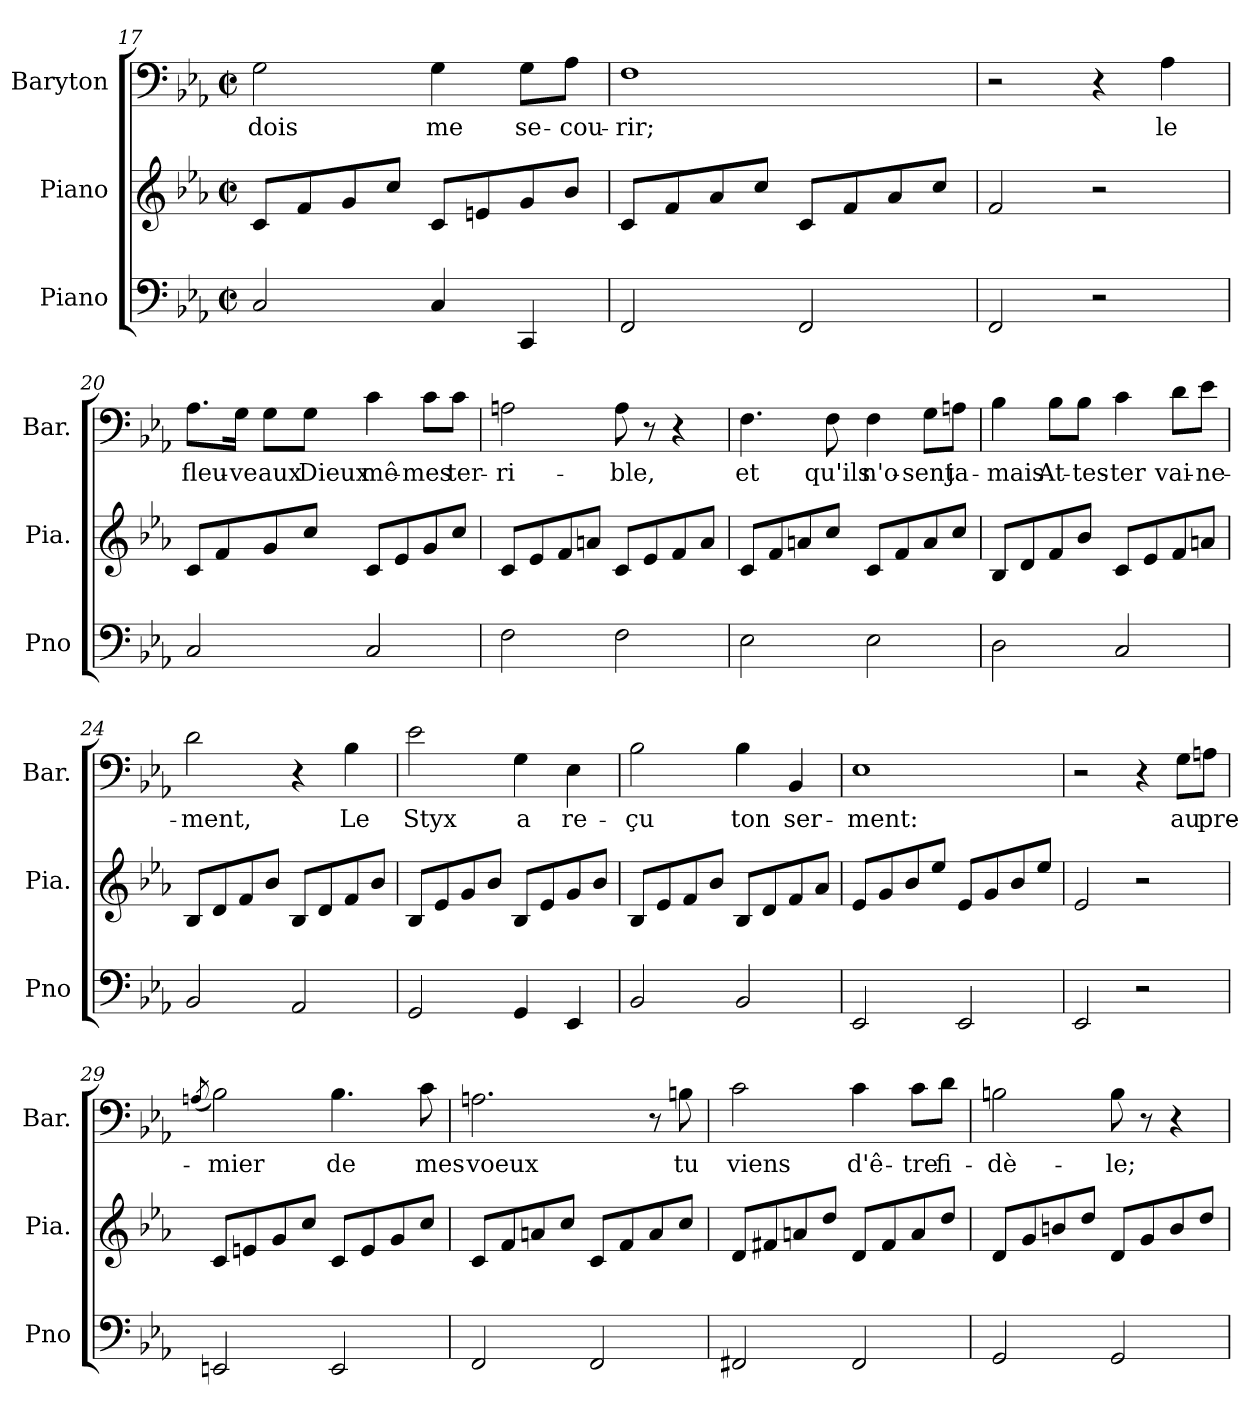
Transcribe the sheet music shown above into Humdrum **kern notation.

**kern	**kern	**kern	**text
*part3	*part2	*part1	*part1
*staff3	*staff2	*staff1	*staff1
*I"Piano	*I"Piano	*I"Baryton	*
*I'Pno	*I'Pia.	*I'Bar.	*
*clefF4	*clefG2	*clefF4	*
*k[b-e-a-]	*k[b-e-a-]	*k[b-e-a-]	*
*M2/2	*M2/2	*M2/2	*
*met(c|)	*met(c|)	*met(c|)	*
=17	=17	=17	=17
!	!	!	!LO:LY:b
2C/	8c/L	2G\	dois
.	8f/	.	.
.	8g/	.	.
.	8cc/J	.	.
!	!	!	!LO:LY:b
4C/	8c/L	4G\	me
.	8en/	.	.
!	!	!	!LO:LY:b
4CC/	8g/	8G\L	se-
!	!	!	!LO:LY:b
.	8b-/J	8A-\J	-cou-
=18	=18	=18	=18
!	!	!	!LO:LY:b
2FF/	8c/L	1F	-rir;
.	8f/	.	.
.	8a-/	.	.
.	8cc/J	.	.
2FF/	8c/L	.	.
.	8f/	.	.
.	8a-/	.	.
.	8cc/J	.	.
!!LO:PB:g=z
=19	=19	=19	=19
2FF/	2f/	2r	.
2r	2r	4r	.
!	!	!	!LO:LY:b
.	.	4A-\	le
=20	=20	=20	=20
!	!	!	!LO:LY:b
2C/	8c/L	8.A-\L	fleu-
.	8f/	.	.
!	!	!	!LO:LY:b
.	.	16G\Jk	-ve
!	!	!	!LO:LY:b
.	8g/	8G\L	aux
!	!	!	!LO:LY:b
.	8cc/J	8G\J	Dieux
!	!	!	!LO:LY:b
2C/	8c/L	4c\	mê-
.	8e-/	.	.
!	!	!	!LO:LY:b
.	8g/	8c\L	-mes
!	!	!	!LO:LY:b
.	8cc/J	8c\J	ter-
=21	=21	=21	=21
!	!	!	!LO:LY:b
2F\	8c/L	2An\	-ri-
.	8e-/	.	.
.	8f/	.	.
.	8an/J	.	.
!	!	!	!LO:LY:b
2F\	8c/L	8A\	-ble,
.	8e-/	8r	.
.	8f/	4r	.
.	8a/J	.	.
=22	=22	=22	=22
!	!	!	!LO:LY:b
2E-\	8c/L	4.F\	et
.	8f/	.	.
.	8an/	.	.
!	!	!	!LO:LY:b
.	8cc/J	8F\	qu'ils
!	!	!	!LO:LY:b
2E-\	8c/L	4F\	n'o-
.	8f/	.	.
!	!	!	!LO:LY:b
.	8a/	8G\L	-sent
!	!	!	!LO:LY:b
.	8cc/J	8An\J	ja-
!!LO:LB:g=z
=23	=23	=23	=23
!	!	!	!LO:LY:b
2D\	8B-/L	4B-\	-mais
.	8d/	.	.
!	!	!	!LO:LY:b
.	8f/	8B-\L	At-
!	!	!	!LO:LY:b
.	8b-/J	8B-\J	-tes-
!	!	!	!LO:LY:b
2C/	8c/L	4c\	-ter
.	8e-/	.	.
!	!	!	!LO:LY:b
.	8f/	8d\L	vai-
!	!	!	!LO:LY:b
.	8an/J	8e-\J	-ne-
=24	=24	=24	=24
!	!	!	!LO:LY:b
2BB-/	8B-/L	2d\	-ment,
.	8d/	.	.
.	8f/	.	.
.	8b-/J	.	.
2AA-/	8B-/L	4r	.
.	8d/	.	.
!	!	!	!LO:LY:b
.	8f/	4B-\	Le
.	8b-/J	.	.
=25	=25	=25	=25
!	!	!	!LO:LY:b
2GG/	8B-/L	2e-\	Styx
.	8e-/	.	.
.	8g/	.	.
.	8b-/J	.	.
!	!	!	!LO:LY:b
4GG/	8B-/L	4G\	a
.	8e-/	.	.
!	!	!	!LO:LY:b
4EE-/	8g/	4E-\	re-
.	8b-/J	.	.
=26	=26	=26	=26
!	!	!	!LO:LY:b
2BB-/	8B-/L	2B-\	-çu
.	8e-/	.	.
.	8f/	.	.
.	8b-/J	.	.
!	!	!	!LO:LY:b
2BB-/	8B-/L	4B-\	ton
.	8d/	.	.
!	!	!	!LO:LY:b
.	8f/	4BB-/	ser-
.	8a-/J	.	.
=27	=27	=27	=27
!	!	!	!LO:LY:b
2EE-/	8e-/L	1E-	-ment:
.	8g/	.	.
.	8b-/	.	.
.	8ee-/J	.	.
2EE-/	8e-/L	.	.
.	8g/	.	.
.	8b-/	.	.
.	8ee-/J	.	.
!!LO:LB:g=z
=28	=28	=28	=28
2EE-/	2e-/	2r	.
2r	2r	4r	.
!	!	!	!LO:LY:b
.	.	8G\L	au
!	!	!	!LO:LY:b
.	.	8An\J	pre-
=29	=29	=29	=29
.	.	(<8qAn/	.
!	!	!	!LO:LY:b
2EEn/	8c/L	2B-\)	-mier
.	8en/	.	.
.	8g/	.	.
.	8cc/J	.	.
!	!	!	!LO:LY:b
2EE/	8c/L	4.B-\	de
.	8e/	.	.
.	8g/	.	.
!	!	!	!LO:LY:b
.	8cc/J	8c\	mes
=30	=30	=30	=30
!	!	!	!LO:LY:b
2FF/	8c/L	2.An\	voeux
.	8f/	.	.
.	8an/	.	.
.	8cc/J	.	.
2FF/	8c/L	.	.
.	8f/	.	.
.	8a/	8r	.
!	!	!	!LO:LY:b
.	8cc/J	8Bn\	tu
=31	=31	=31	=31
!	!	!	!LO:LY:b
2FF#X/	8d/L	2c\	viens
.	8f#X/	.	.
.	8an/	.	.
.	8dd/J	.	.
!	!	!	!LO:LY:b
2FF#/	8d/L	4c\	d'ê-
.	8f#/	.	.
!	!	!	!LO:LY:b
.	8a/	8c\L	-tre
!	!	!	!LO:LY:b
.	8dd/J	8d\J	fi-
=32	=32	=32	=32
!	!	!	!LO:LY:b
2GG/	8d/L	2Bn\	-dè-
.	8g/	.	.
.	8bn/	.	.
.	8dd/J	.	.
!	!	!	!LO:LY:b
2GG/	8d/L	8B\	-le;
.	8g/	8r	.
.	8b/	4r	.
.	8dd/J	.	.
=	=	=	=
*-	*-	*-	*-
